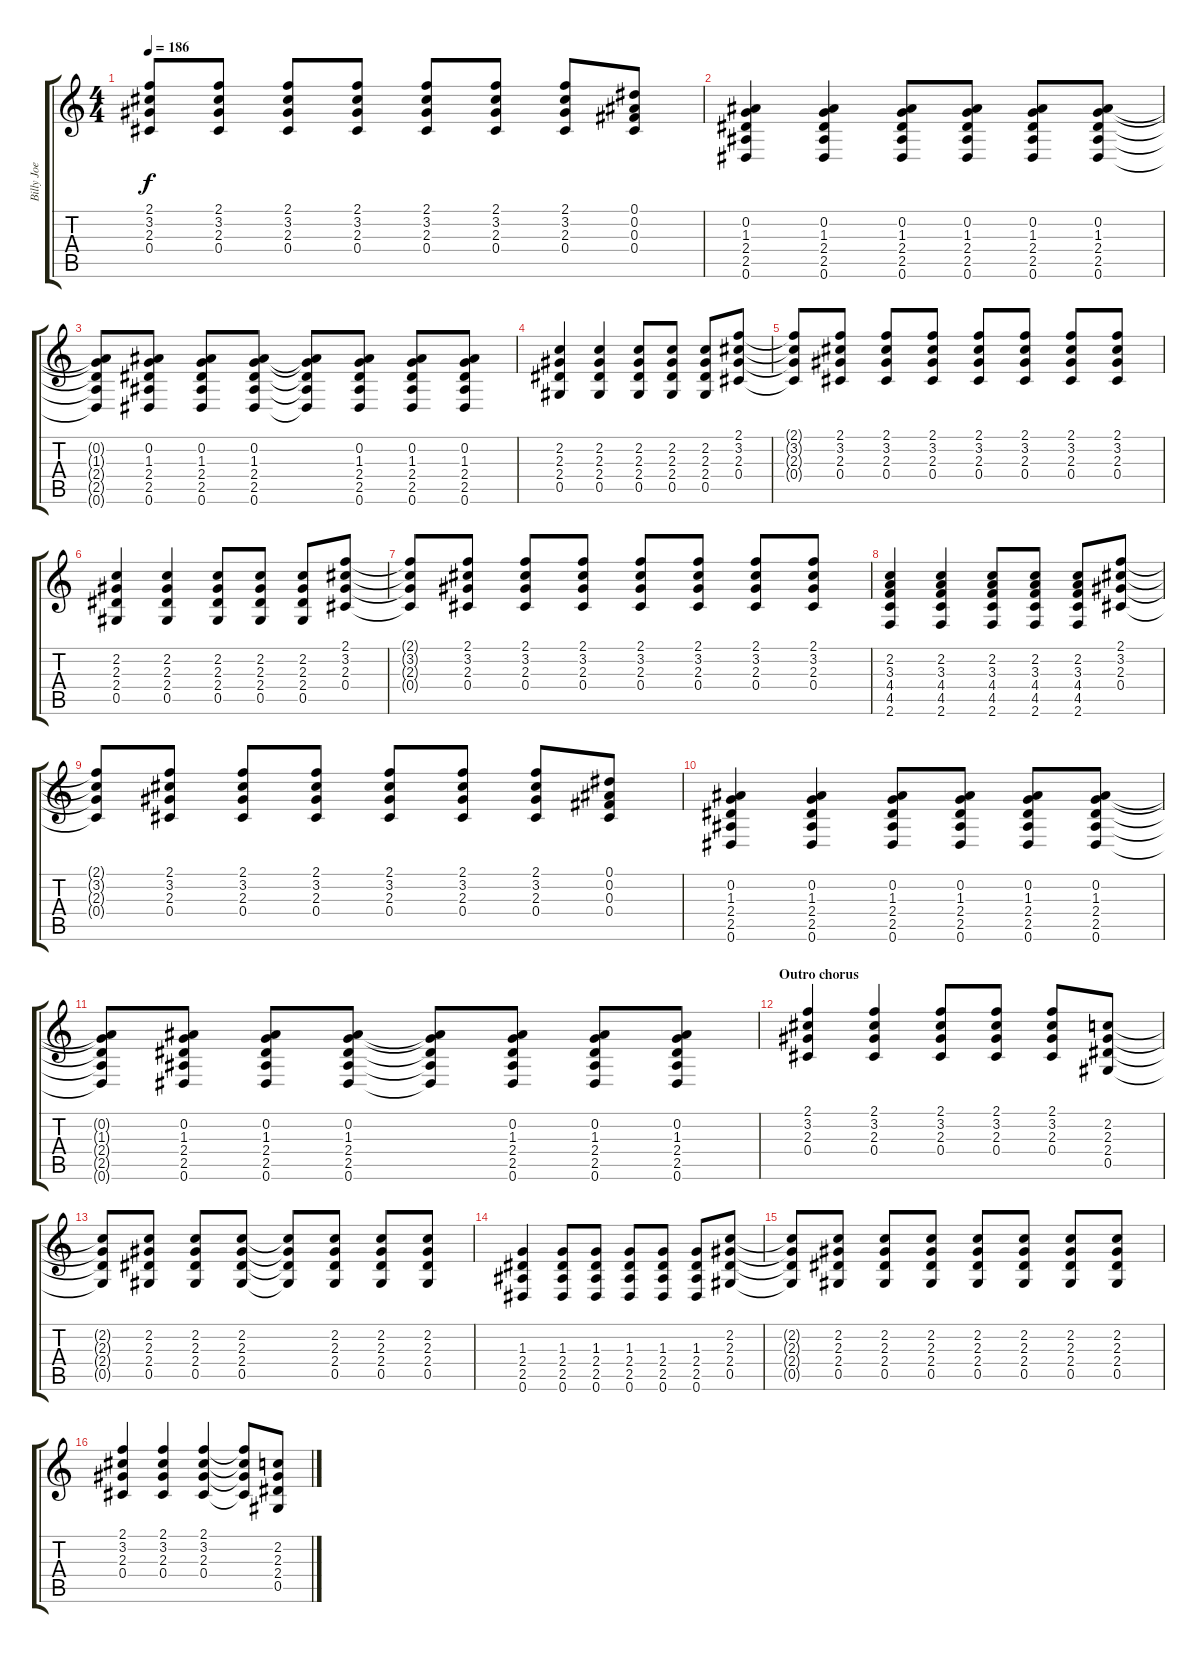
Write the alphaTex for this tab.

\track ("Billy Joe" "Billy Joe") {instrument distortionguitar}
\staff {score tabs}
\tuning (Eb4 Bb3 Gb3 Db3 Ab2 Eb2) {hide}
\ts (4 4)
\tempo 186
\clef g2
\ks c
(2.1{t} 3.2{t} 2.3{t} 0.4{t}).8{dy f} (2.1 3.2 2.3 0.4).8 (2.1 3.2 2.3 0.4).8 (2.1 3.2 2.3 0.4).8 (2.1 3.2 2.3 0.4).8 (2.1 3.2 2.3 0.4).8 (2.1 3.2 2.3 0.4).8 (0.1 0.2 0.3 0.4).8 |
(0.2 1.3 2.4 2.5 0.6).4 (0.2 1.3 2.4 2.5 0.6).4 (0.2 1.3 2.4 2.5 0.6).8 (0.2 1.3 2.4 2.5 0.6).8 (0.2 1.3 2.4 2.5 0.6).8 (0.2 1.3 2.4 2.5 0.6).8 |
(0.2{t} 1.3{t} 2.4{t} 2.5{t} 0.6{t}).8 (0.2 1.3 2.4 2.5 0.6).8 (0.2 1.3 2.4 2.5 0.6).8 (0.2 1.3 2.4 2.5 0.6).8 (0.2{t} 1.3{t} 2.4{t} 2.5{t} 0.6{t}).8 (0.2 1.3 2.4 2.5 0.6).8 (0.2 1.3 2.4 2.5 0.6).8 (0.2 1.3 2.4 2.5 0.6).8 |
(2.2 2.3 2.4 0.5).4 (2.2 2.3 2.4 0.5).4 (2.2 2.3 2.4 0.5).8 (2.2 2.3 2.4 0.5).8 (2.2 2.3 2.4 0.5).8 (2.1 3.2 2.3 0.4).8 |
(2.1{t} 3.2{t} 2.3{t} 0.4{t}).8 (2.1 3.2 2.3 0.4).8 (2.1 3.2 2.3 0.4).8 (2.1 3.2 2.3 0.4).8 (2.1 3.2 2.3 0.4).8 (2.1 3.2 2.3 0.4).8 (2.1 3.2 2.3 0.4).8 (2.1 3.2 2.3 0.4).8 |
(2.2 2.3 2.4 0.5).4 (2.2 2.3 2.4 0.5).4 (2.2 2.3 2.4 0.5).8 (2.2 2.3 2.4 0.5).8 (2.2 2.3 2.4 0.5).8 (2.1 3.2 2.3 0.4).8 |
(2.1{t} 3.2{t} 2.3{t} 0.4{t}).8 (2.1 3.2 2.3 0.4).8 (2.1 3.2 2.3 0.4).8 (2.1 3.2 2.3 0.4).8 (2.1 3.2 2.3 0.4).8 (2.1 3.2 2.3 0.4).8 (2.1 3.2 2.3 0.4).8 (2.1 3.2 2.3 0.4).8 |
(2.2 3.3 4.4 4.5 2.6).4 (2.2 3.3 4.4 4.5 2.6).4 (2.2 3.3 4.4 4.5 2.6).8 (2.2 3.3 4.4 4.5 2.6).8 (2.2 3.3 4.4 4.5 2.6).8 (2.1 3.2 2.3 0.4).8 |
(2.1{t} 3.2{t} 2.3{t} 0.4{t}).8 (2.1 3.2 2.3 0.4).8 (2.1 3.2 2.3 0.4).8 (2.1 3.2 2.3 0.4).8 (2.1 3.2 2.3 0.4).8 (2.1 3.2 2.3 0.4).8 (2.1 3.2 2.3 0.4).8 (0.1 0.2 0.3 0.4).8 |
(0.2 1.3 2.4 2.5 0.6).4 (0.2 1.3 2.4 2.5 0.6).4 (0.2 1.3 2.4 2.5 0.6).8 (0.2 1.3 2.4 2.5 0.6).8 (0.2 1.3 2.4 2.5 0.6).8 (0.2 1.3 2.4 2.5 0.6).8 |
(0.2{t} 1.3{t} 2.4{t} 2.5{t} 0.6{t}).8 (0.2 1.3 2.4 2.5 0.6).8 (0.2 1.3 2.4 2.5 0.6).8 (0.2 1.3 2.4 2.5 0.6).8 (0.2{t} 1.3{t} 2.4{t} 2.5{t} 0.6{t}).8 (0.2 1.3 2.4 2.5 0.6).8 (0.2 1.3 2.4 2.5 0.6).8 (0.2 1.3 2.4 2.5 0.6).8 |
\section ("" "Outro chorus")
(2.1 3.2 2.3 0.4).4 (2.1 3.2 2.3 0.4).4 (2.1 3.2 2.3 0.4).8 (2.1 3.2 2.3 0.4).8 (2.1 3.2 2.3 0.4).8 (2.2 2.3 2.4 0.5).8 |
(2.2{t} 2.3{t} 2.4{t} 0.5{t}).8 (2.2 2.3 2.4 0.5).8 (2.2 2.3 2.4 0.5).8 (2.2 2.3 2.4 0.5).8 (2.2{t} 2.3{t} 2.4{t} 0.5{t}).8 (2.2 2.3 2.4 0.5).8 (2.2 2.3 2.4 0.5).8 (2.2 2.3 2.4 0.5).8 |
(1.3 2.4 2.5 0.6).4 (1.3 2.4 2.5 0.6).8 (1.3 2.4 2.5 0.6).8 (1.3 2.4 2.5 0.6).8 (1.3 2.4 2.5 0.6).8 (1.3 2.4 2.5 0.6).8 (2.2 2.3 2.4 0.5).8 |
(2.2{t} 2.3{t} 2.4{t} 0.5{t}).8 (2.2 2.3 2.4 0.5).8 (2.2 2.3 2.4 0.5).8 (2.2 2.3 2.4 0.5).8 (2.2 2.3 2.4 0.5).8 (2.2 2.3 2.4 0.5).8 (2.2 2.3 2.4 0.5).8 (2.2 2.3 2.4 0.5).8 |
(2.1 3.2 2.3 0.4).4 (2.1 3.2 2.3 0.4).4 (2.1 3.2 2.3 0.4).4 (2.1{t} 3.2{t} 2.3{t} 0.4{t}).8 (2.2 2.3 2.4 0.5).8
